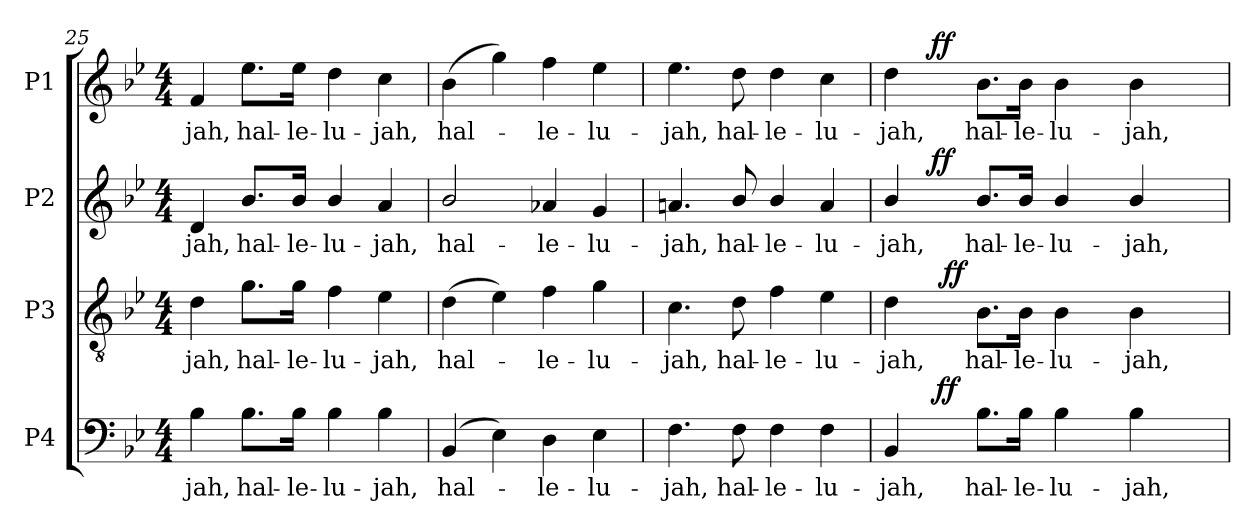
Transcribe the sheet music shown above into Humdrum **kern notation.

**kern	**text	**dynam	**kern	**text	**dynam	**kern	**text	**dynam	**kern	**text	**dynam
*part4	*part4	*part4	*part3	*part3	*part3	*part2	*part2	*part2	*part1	*part1	*part1
*staff4	*staff4	*staff4	*staff3	*staff3	*staff3	*staff2	*staff2	*staff2	*staff1	*staff1	*staff1
*I"P4	*	*	*I"P3	*	*	*I"P2	*	*	*I"P1	*	*
!!LO:PB:g=z
*clefF4	*	*	*clefGv2	*	*	*clefG2	*	*	*clefG2	*	*
*	*	*	*ITrd7c12	*	*	*	*	*	*	*	*
*k[b-e-]	*	*	*k[b-e-]	*	*	*k[b-e-]	*	*	*k[b-e-]	*	*
*B-:	*	*	*B-:	*	*	*B-:	*	*	*B-:	*	*
*M4/4	*	*	*M4/4	*	*	*M4/4	*	*	*M4/4	*	*
=25	=25	=25	=25	=25	=25	=25	=25	=25	=25	=25	=25
!	!LO:LY:b:color=#000000	!	!	!	!	!	!	!	!	!	!
!	!	!	!	!LO:LY:b:color=#000000	!	!	!	!	!	!	!
!	!	!	!	!	!	!	!LO:LY:b:color=#000000	!	!	!	!
!	!	!	!	!	!	!	!	!	!	!LO:LY:b:color=#000000	!
4B-i\	-jah,	.	4Di\	-jah,	.	4di/	-jah,	.	4fi/	-jah,	.
!	!LO:LY:b:color=#000000	!	!	!	!	!	!	!	!	!	!
!	!	!	!	!LO:LY:b:color=#000000	!	!	!	!	!	!	!
!	!	!	!	!	!	!	!LO:LY:b:color=#000000	!	!	!	!
!	!	!	!	!	!	!	!	!	!	!LO:LY:b:color=#000000	!
8.B-i\L	hal-	.	8.Gi\L	hal-	.	8.b-i/L	hal-	.	8.ee-i\L	hal-	.
!	!LO:LY:b:color=#000000	!	!	!	!	!	!	!	!	!	!
!	!	!	!	!LO:LY:b:color=#000000	!	!	!	!	!	!	!
!	!	!	!	!	!	!	!LO:LY:b:color=#000000	!	!	!	!
!	!	!	!	!	!	!	!	!	!	!LO:LY:b:color=#000000	!
16B-i\Jk	-le-	.	16Gi\Jk	-le-	.	16b-i/Jk	-le-	.	16ee-i\Jk	-le-	.
!	!LO:LY:b:color=#000000	!	!	!	!	!	!	!	!	!	!
!	!	!	!	!LO:LY:b:color=#000000	!	!	!	!	!	!	!
!	!	!	!	!	!	!	!LO:LY:b:color=#000000	!	!	!	!
!	!	!	!	!	!	!	!	!	!	!LO:LY:b:color=#000000	!
4B-i\	-lu-	.	4Fi\	-lu-	.	4b-i/	-lu-	.	4ddi\	-lu-	.
!	!LO:LY:b:color=#000000	!	!	!	!	!	!	!	!	!	!
!	!	!	!	!LO:LY:b:color=#000000	!	!	!	!	!	!	!
!	!	!	!	!	!	!	!LO:LY:b:color=#000000	!	!	!	!
!	!	!	!	!	!	!	!	!	!	!LO:LY:b:color=#000000	!
4B-i\	-jah,	.	4E-i\	-jah,	.	4ai/	-jah,	.	4cci\	-jah,	.
=26	=26	=26	=26	=26	=26	=26	=26	=26	=26	=26	=26
!	!LO:LY:b:color=#000000	!	!	!	!	!	!	!	!	!	!
!	!	!	!	!LO:LY:b:color=#000000	!	!	!	!	!	!	!
!	!	!	!	!	!	!	!LO:LY:b:color=#000000	!	!	!	!
!	!	!	!	!	!	!	!	!	!	!LO:LY:b:color=#000000	!
(4BB-i/	hal-	.	(4Di\	hal-	.	2b-i/	hal-	.	(4b-i\	hal-	.
4E-i\)	.	.	4E-i\)	.	.	.	.	.	4ggi\)	.	.
!	!LO:LY:b:color=#000000	!	!	!	!	!	!	!	!	!	!
!	!	!	!	!LO:LY:b:color=#000000	!	!	!	!	!	!	!
!	!	!	!	!	!	!	!LO:LY:b:color=#000000	!	!	!	!
!	!	!	!	!	!	!	!	!	!	!LO:LY:b:color=#000000	!
4Di\	-le-	.	4Fi\	-le-	.	4a-Xi/	-le-	.	4ffi\	-le-	.
!	!LO:LY:b:color=#000000	!	!	!	!	!	!	!	!	!	!
!	!	!	!	!LO:LY:b:color=#000000	!	!	!	!	!	!	!
!	!	!	!	!	!	!	!LO:LY:b:color=#000000	!	!	!	!
!	!	!	!	!	!	!	!	!	!	!LO:LY:b:color=#000000	!
4E-i\	-lu-	.	4Gi\	-lu-	.	4gi/	-lu-	.	4ee-i\	-lu-	.
=27	=27	=27	=27	=27	=27	=27	=27	=27	=27	=27	=27
!	!LO:LY:b:color=#000000	!	!	!	!	!	!	!	!	!	!
!	!	!	!	!LO:LY:b:color=#000000	!	!	!	!	!	!	!
!	!	!	!	!	!	!	!LO:LY:b:color=#000000	!	!	!	!
!	!	!	!	!	!	!	!	!	!	!LO:LY:b:color=#000000	!
4.Fi\	-jah,	.	4.Ci\	-jah,	.	4.ani/	-jah,	.	4.ee-i\	-jah,	.
!	!LO:LY:b:color=#000000	!	!	!	!	!	!	!	!	!	!
!	!	!	!	!LO:LY:b:color=#000000	!	!	!	!	!	!	!
!	!	!	!	!	!	!	!LO:LY:b:color=#000000	!	!	!	!
!	!	!	!	!	!	!	!	!	!	!LO:LY:b:color=#000000	!
8Fi\	hal-	.	8Di\	hal-	.	8b-i/	hal-	.	8ddi\	hal-	.
!	!LO:LY:b:color=#000000	!	!	!	!	!	!	!	!	!	!
!	!	!	!	!LO:LY:b:color=#000000	!	!	!	!	!	!	!
!	!	!	!	!	!	!	!LO:LY:b:color=#000000	!	!	!	!
!	!	!	!	!	!	!	!	!	!	!LO:LY:b:color=#000000	!
4Fi\	-le-	.	4Fi\	-le-	.	4b-i/	-le-	.	4ddi\	-le-	.
!	!LO:LY:b:color=#000000	!	!	!	!	!	!	!	!	!	!
!	!	!	!	!LO:LY:b:color=#000000	!	!	!	!	!	!	!
!	!	!	!	!	!	!	!LO:LY:b:color=#000000	!	!	!	!
!	!	!	!	!	!	!	!	!	!	!LO:LY:b:color=#000000	!
4Fi\	-lu-	.	4E-i\	-lu-	.	4ai/	-lu-	.	4cci\	-lu-	.
=28	=28	=28	=28	=28	=28	=28	=28	=28	=28	=28	=28
!	!LO:LY:b:color=#000000	!	!	!	!	!	!	!	!	!	!
!	!	!	!	!LO:LY:b:color=#000000	!	!	!	!	!	!	!
!	!	!	!	!	!	!	!LO:LY:b:color=#000000	!	!	!	!
!	!	!	!	!	!	!	!	!	!	!LO:LY:b:color=#000000	!
*^	*	*	*^	*	*	*^	*	*	*^	*	*
4BB-i/	16...ryy	-jah,	.	4Di\	8ryy	-jah,	.	4b-i/	16ryy	-jah,	.	4ddi\	16ryy	-jah,	.
.	.	.	.	.	.	.	.	.	32ryy	.	.	.	32ryy	.	.
.	.	.	.	.	.	.	.	.	64ryy	.	.	.	64ryy	.	.
.	.	.	.	.	.	.	.	.	512ryy	.	.	.	512ryy	.	.
.	.	.	.	.	.	.	.	.	2ryy	.	ff	.	2ryy	.	ff
.	2ryy	.	ff	.	.	.	.	.	.	.	.	.	.	.	.
.	.	.	.	.	1024ryy	.	.	.	.	.	.	.	.	.	.
.	.	.	.	.	2ryy	.	ff	.	.	.	.	.	.	.	.
!	!	!LO:LY:b:color=#000000	!	!	!	!	!	!	!	!	!	!	!	!	!
!	!	!	!	!	!	!LO:LY:b:color=#000000	!	!	!	!	!	!	!	!	!
!	!	!	!	!	!	!	!	!	!	!LO:LY:b:color=#000000	!	!	!	!	!
!	!	!	!	!	!	!	!	!	!	!	!	!	!	!LO:LY:b:color=#000000	!
8.B-i\L	.	hal-	.	8.BB-i\L	.	hal-	.	8.b-i/L	.	hal-	.	8.b-i\L	.	hal-	.
!	!	!LO:LY:b:color=#000000	!	!	!	!	!	!	!	!	!	!	!	!	!
!	!	!	!	!	!	!LO:LY:b:color=#000000	!	!	!	!	!	!	!	!	!
!	!	!	!	!	!	!	!	!	!	!LO:LY:b:color=#000000	!	!	!	!	!
!	!	!	!	!	!	!	!	!	!	!	!	!	!	!LO:LY:b:color=#000000	!
16B-i\Jk	.	-le-	.	16BB-i\Jk	.	-le-	.	16b-i/Jk	.	-le-	.	16b-i\Jk	.	-le-	.
!	!	!LO:LY:b:color=#000000	!	!	!	!	!	!	!	!	!	!	!	!	!
!	!	!	!	!	!	!LO:LY:b:color=#000000	!	!	!	!	!	!	!	!	!
!	!	!	!	!	!	!	!	!	!	!LO:LY:b:color=#000000	!	!	!	!	!
!	!	!	!	!	!	!	!	!	!	!	!	!	!	!LO:LY:b:color=#000000	!
4B-i\	.	-lu-	.	4BB-i\	.	-lu-	.	4b-i/	.	-lu-	.	4b-i\	.	-lu-	.
.	.	.	.	.	.	.	.	.	4ryy	.	.	.	4ryy	.	.
.	4ryy	.	.	.	.	.	.	.	.	.	.	.	.	.	.
.	.	.	.	.	4ryy	.	.	.	.	.	.	.	.	.	.
!	!	!LO:LY:b:color=#000000	!	!	!	!	!	!	!	!	!	!	!	!	!
!	!	!	!	!	!	!LO:LY:b:color=#000000	!	!	!	!	!	!	!	!	!
!	!	!	!	!	!	!	!	!	!	!LO:LY:b:color=#000000	!	!	!	!	!
!	!	!	!	!	!	!	!	!	!	!	!	!	!	!LO:LY:b:color=#000000	!
4B-i\	.	-jah,	.	4BB-i\	.	-jah,	.	4b-i/	.	-jah,	.	4b-i\	.	-jah,	.
.	.	.	.	.	.	.	.	.	8ryy	.	.	.	8ryy	.	.
.	8ryy	.	.	.	.	.	.	.	.	.	.	.	.	.	.
.	.	.	.	.	16ryy	.	.	.	.	.	.	.	.	.	.
.	.	.	.	.	32ryy	.	.	.	.	.	.	.	.	.	.
.	.	.	.	.	64ryy	.	.	.	.	.	.	.	.	.	.
.	.	.	.	.	128...ryy	.	.	.	.	.	.	.	.	.	.
.	.	.	.	.	.	.	.	.	128..ryy	.	.	.	128..ryy	.	.
.	128ryy	.	.	.	.	.	.	.	.	.	.	.	.	.	.
*v	*v	*	*	*	*	*	*	*v	*v	*	*	*v	*v	*	*
*	*	*	*v	*v	*	*	*	*	*	*	*	*
=	=	=	=	=	=	=	=	=	=	=	=
*-	*-	*-	*-	*-	*-	*-	*-	*-	*-	*-	*-
